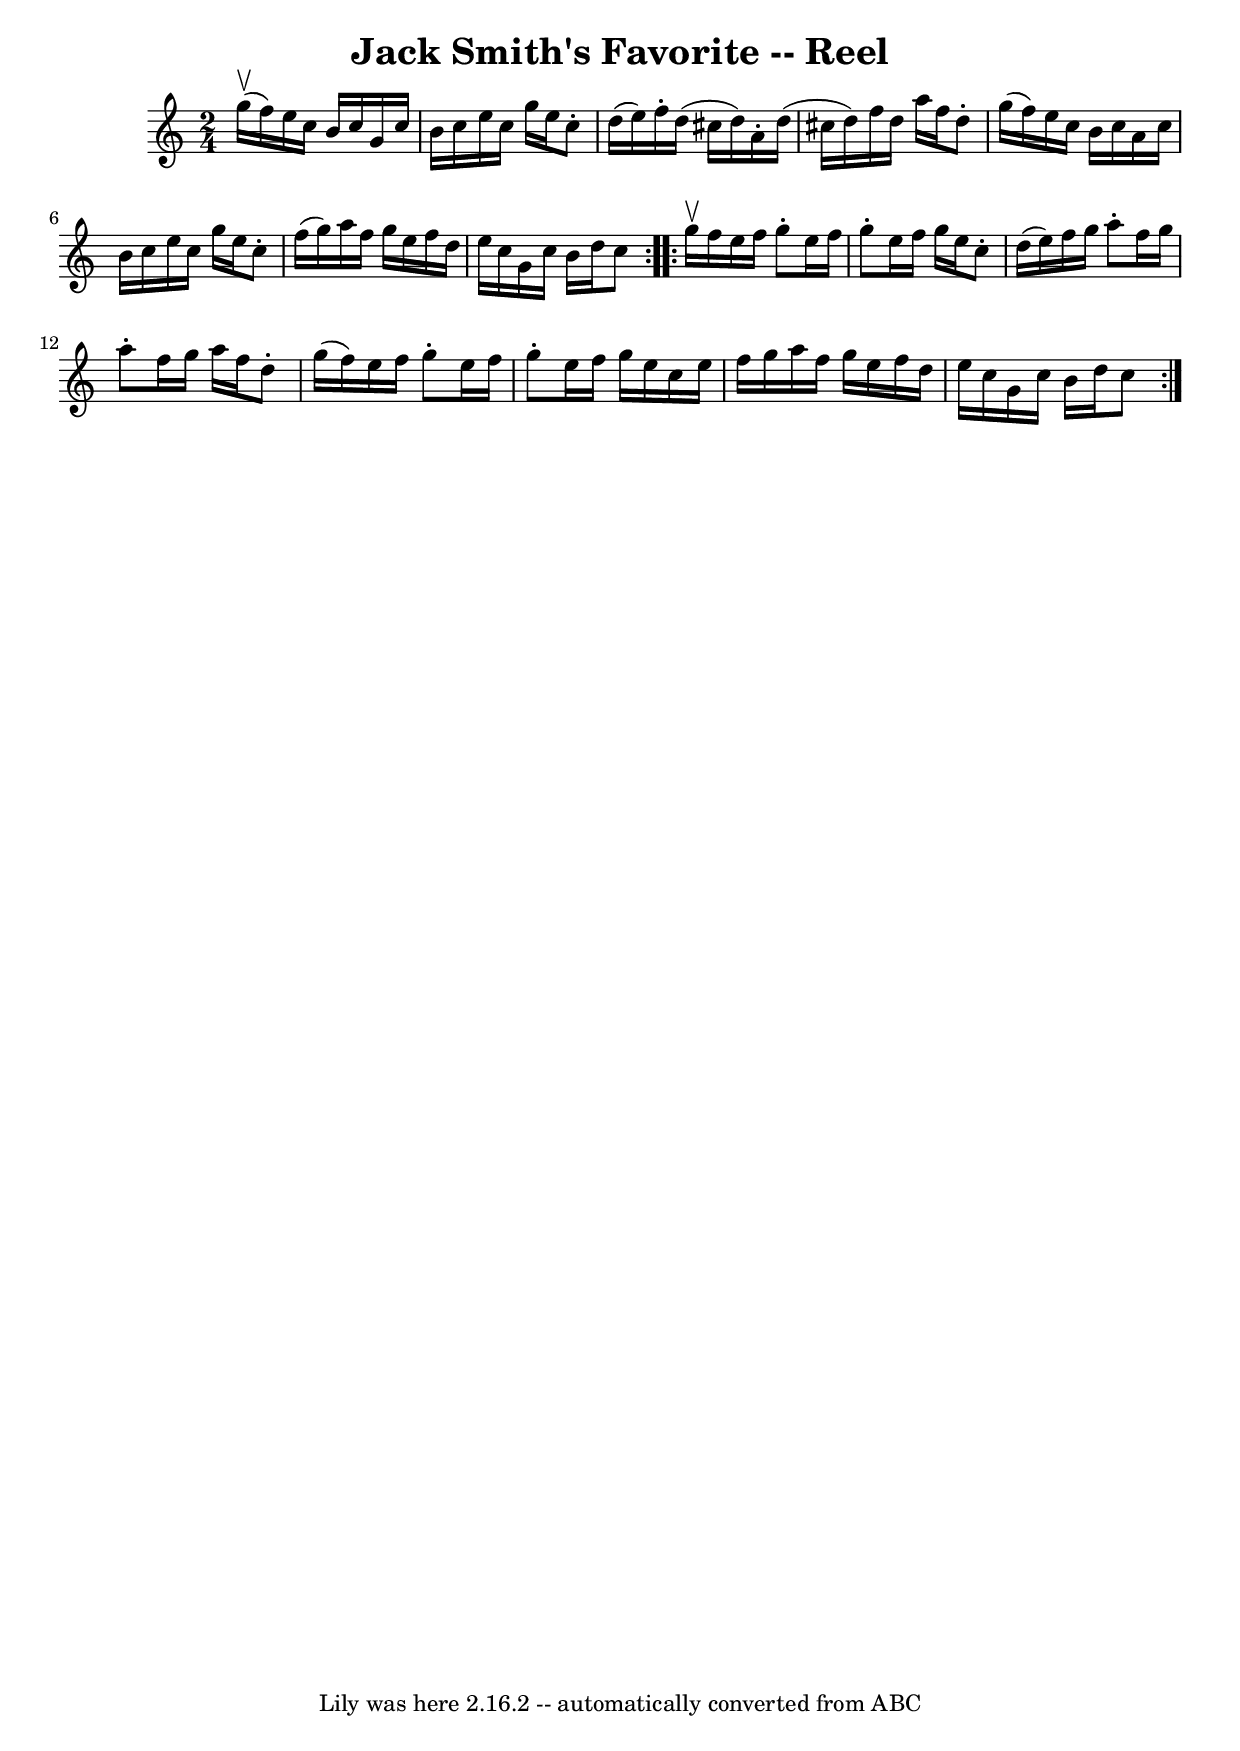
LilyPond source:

\version "2.16.2"
\include "Mammoth.ily"
\header {
  %% book = "Ryan's Mammoth Collection"
 crossRefNumber = "1"
 footnotes = "\\\\307"
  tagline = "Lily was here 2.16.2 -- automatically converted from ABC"
  title = "Jack Smith's Favorite -- Reel"

}
voicedefault =  {



  \repeat volta 2 {

    \time 2/4 
    \key c \major g''16^\upbow(f''16)  |
 e''16 c''16 b'16 c''16 g'16 c''16 b'16 c''16     |
 e''16 c''16 g''16 e''16 c''8-. d''16 (e''16)    |
 f''16-. d''16 (cs''16 d''16) a'16-. d''16 (cs''16 d''16)     |
 f''16 d''16 a''16 f''16 d''8-. g''16 (f''16)    |
 e''16 c''16 b'16 c''16 a'16 c''16 b'16 c''16   |
 e''16 c''16 g''16 e''16 c''8-. f''16 (g''16)   |
 a''16 f''16 g''16 e''16 f''16 d''16 e''16 c''16     |
 g'16 c''16 b'16 d''16 c''8  
  }     

  \repeat volta 2 { g''16^\upbow f''16   |
 e''16 f''16 g''8-. e''16 f''16 g''8-.   |
 e''16 f''16 g''16 e''16 c''8-. d''16 (e''16)    |
 f''16 g''16 a''8-. f''16 g''16 a''8-.    |
 f''16 g''16 a''16 f''16 d''8-. g''16 (f''16)    |
 e''16 f''16 g''8-. e''16 f''16 g''8-.    |
 e''16 f''16 g''16 e''16 c''16 e''16 f''16 g''16     |
 a''16 f''16 g''16 e''16 f''16 d''16 e''16 c''16     |
 g'16 c''16 b'16 d''16 c''8  
  }   

}

\score{
  <<

    \context Staff="default"
    {
      \voicedefault 
      
    }

  >>
  \layout {
    
  }
  \midi {
  }

}
